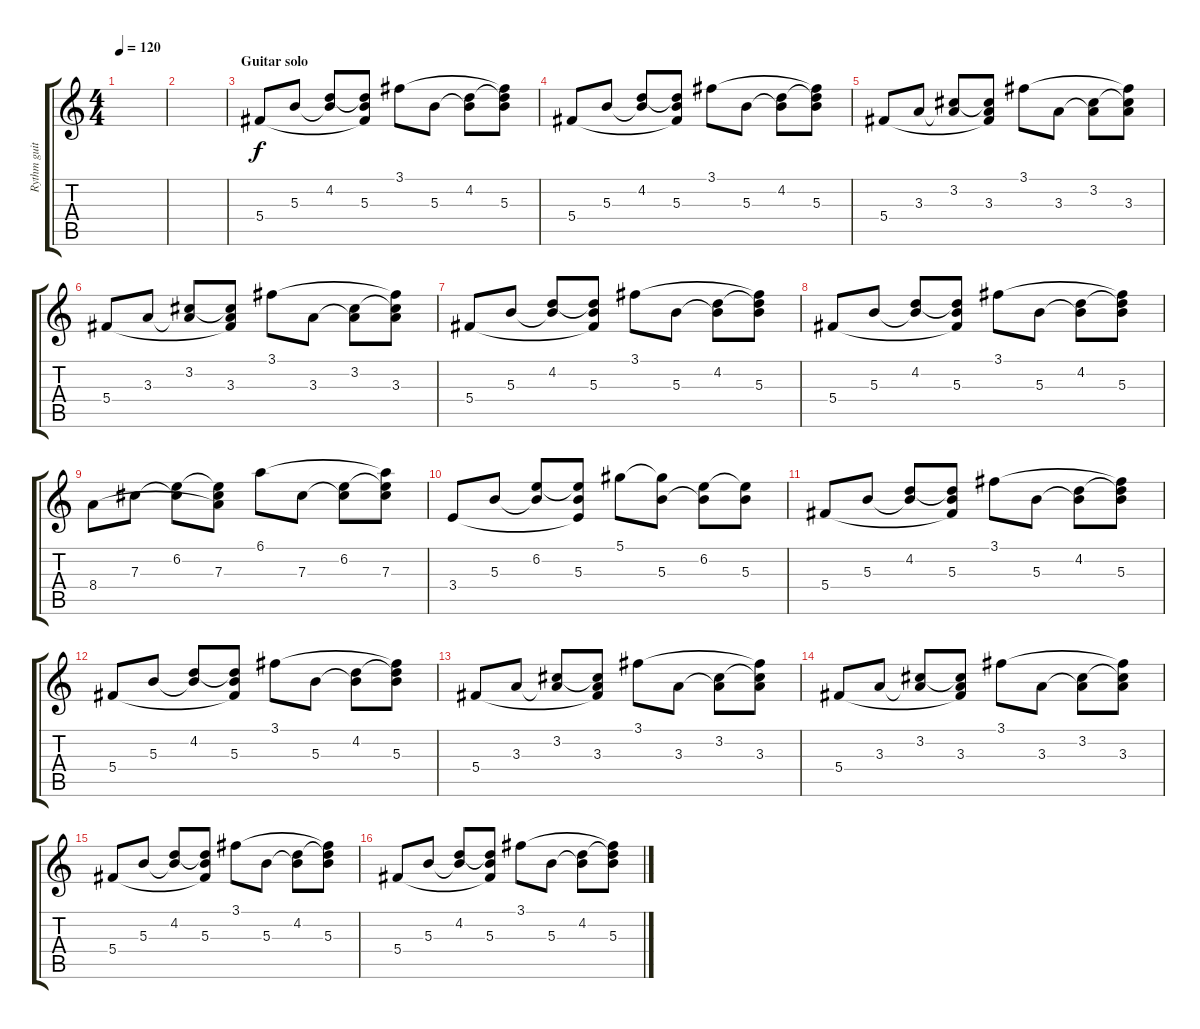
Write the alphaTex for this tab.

\track ("Rythm guitar during guitar solo" "Rythm guit") {instrument acousticguitarsteel}
\staff {score tabs}
\tuning (Eb4 Bb3 Gb3 Db3 Ab2 Eb2) {hide}
\ts (4 4)
\tempo 120
\clef g2
\ks c
|
|
\section ("" "Guitar solo")
5.4.8 5.3.8 (4.2 5.3{t}).8 (4.2{t} 5.3 5.4{t}).8 3.1.8 5.3.8 (4.2 5.3{t}).8 (3.1{t} 4.2{t} 5.3).8 |
5.4.8 5.3.8 (4.2 5.3{t}).8 (4.2{t} 5.3 5.4{t}).8 3.1.8 5.3.8 (4.2 5.3{t}).8 (3.1{t} 4.2{t} 5.3).8 |
5.4.8 3.3.8 (3.2 3.3{t}).8 (3.2{t} 3.3 5.4{t}).8 3.1.8 3.3.8 (3.2 3.3{t}).8 (3.1{t} 3.2{t} 3.3).8 |
5.4.8 3.3.8 (3.2 3.3{t}).8 (3.2{t} 3.3 5.4{t}).8 3.1.8 3.3.8 (3.2 3.3{t}).8 (3.1{t} 3.2{t} 3.3).8 |
5.4.8 5.3.8 (4.2 5.3{t}).8 (4.2{t} 5.3 5.4{t}).8 3.1.8 5.3.8 (4.2 5.3{t}).8 (3.1{t} 4.2{t} 5.3).8 |
5.4.8 5.3.8 (4.2 5.3{t}).8 (4.2{t} 5.3 5.4{t}).8 3.1.8 5.3.8 (4.2 5.3{t}).8 (3.1{t} 4.2{t} 5.3).8 |
8.4.8 7.3.8 (6.2 7.3{t}).8 (6.2{t} 7.3 8.4{t}).8 6.1.8 7.3.8 (6.2 7.3{t}).8 (6.1{t} 6.2{t} 7.3).8 |
3.4.8 5.3.8 (6.2 5.3{t}).8 (6.2{t} 5.3 3.4{t}).8 5.1.8 (5.1{t} 5.3).8 (6.2 5.3{t}).8 (6.2{t} 5.3).8 |
5.4.8 5.3.8 (4.2 5.3{t}).8 (4.2{t} 5.3 5.4{t}).8 3.1.8 5.3.8 (4.2 5.3{t}).8 (3.1{t} 4.2{t} 5.3).8 |
5.4.8 5.3.8 (4.2 5.3{t}).8 (4.2{t} 5.3 5.4{t}).8 3.1.8 5.3.8 (4.2 5.3{t}).8 (3.1{t} 4.2{t} 5.3).8 |
5.4.8 3.3.8 (3.2 3.3{t}).8 (3.2{t} 3.3 5.4{t}).8 3.1.8 3.3.8 (3.2 3.3{t}).8 (3.1{t} 3.2{t} 3.3).8 |
5.4.8 3.3.8 (3.2 3.3{t}).8 (3.2{t} 3.3 5.4{t}).8 3.1.8 3.3.8 (3.2 3.3{t}).8 (3.1{t} 3.2{t} 3.3).8 |
5.4.8 5.3.8 (4.2 5.3{t}).8 (4.2{t} 5.3 5.4{t}).8 3.1.8 5.3.8 (4.2 5.3{t}).8 (3.1{t} 4.2{t} 5.3).8 |
5.4.8 5.3.8 (4.2 5.3{t}).8 (4.2{t} 5.3 5.4{t}).8 3.1.8 5.3.8 (4.2 5.3{t}).8 (3.1{t} 4.2{t} 5.3).8
